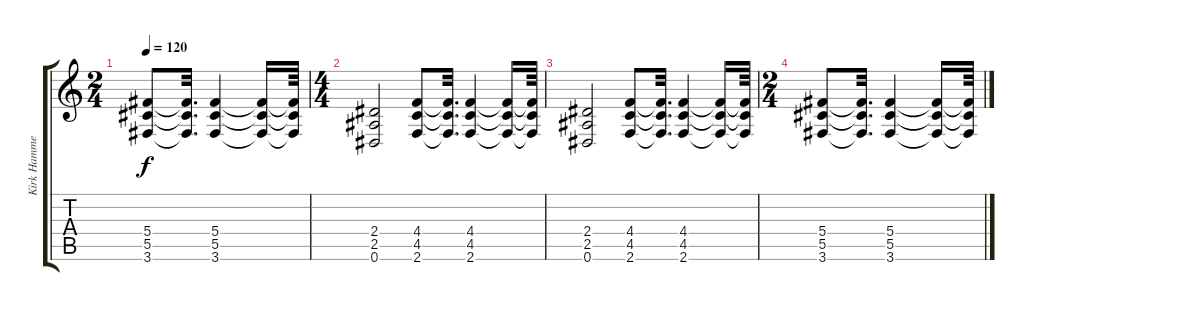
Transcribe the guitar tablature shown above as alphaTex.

\track ("Kirk Hammet" "Kirk Hamme") {instrument distortionguitar}
\staff {score tabs}
\tuning (Eb4 Bb3 Gb3 Db3 Ab2 Eb2) {hide}
\ts (2 4)
\tempo 120
\clef g2
\ks c
(5.4 5.5 3.6).8{dy f} (5.4{t} 5.5{t} 3.6{t}).32{d} (5.4 5.5 3.6).4 (5.4{t} 5.5{t} 3.6{t}).16 (5.4{t} 5.5{t} 3.6{t}).64 |
\ts (4 4)
(2.4 2.5 0.6).2 (4.4 4.5 2.6).8 (4.4{t} 4.5{t} 2.6{t}).32{d} (4.4 4.5 2.6).4 (4.4{t} 4.5{t} 2.6{t}).16 (4.4{t} 4.5{t} 2.6{t}).64 |
(2.4 2.5 0.6).2 (4.4 4.5 2.6).8 (4.4{t} 4.5{t} 2.6{t}).32{d} (4.4 4.5 2.6).4 (4.4{t} 4.5{t} 2.6{t}).16 (4.4{t} 4.5{t} 2.6{t}).64 |
\ts (2 4)
(5.4 5.5 3.6).8 (5.4{t} 5.5{t} 3.6{t}).32{d} (5.4 5.5 3.6).4 (5.4{t} 5.5{t} 3.6{t}).16 (5.4{t} 5.5{t} 3.6{t}).64
